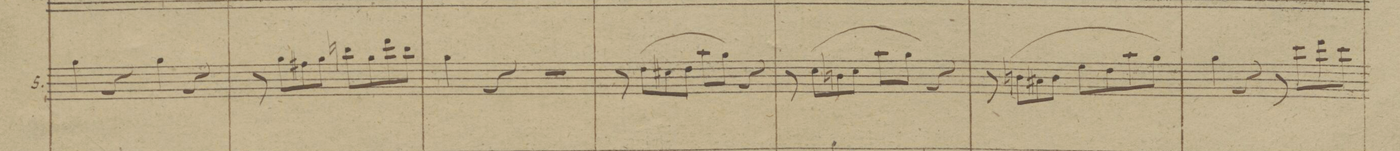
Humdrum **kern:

**kern	**dynam
*I""Violini	*
*clefG2	*
*k[b-]	*
*met(c|)	*
*M2/2	*
4gg\	.
4r	.
4gg\	.
4r	.
=36	=36
8r	.
8gg\L	.
8ff#X\	.
8gg\J	.
8bbn\L	.
8gg\	.
8ddd\	.
8bb\J	.
=37	=37
4gg\	.
4r	.
2r	.
=38	=38
8r	.
(8dd\L	.
8cc#X\	.
8dd\J	.
8aa\L	.
8gg\J)	.
4r	.
=39	=39
8r	.
(8cc\L	.
8bn\	.
8cc\J	.
8aa\L	.
8gg\J)	.
4r	.
=40	=40
8r	.
(8bn\L	.
8a#X\	.
8b\J	.
8ee\L	.
8dd\	.
8aa\	.
8gg\J)	.
=41	=41
4gg\	.
4r	.
8r	.
8ccc\L	.
8ddd\	.
(8ccc\J	.
=42	=42
*-	*-
